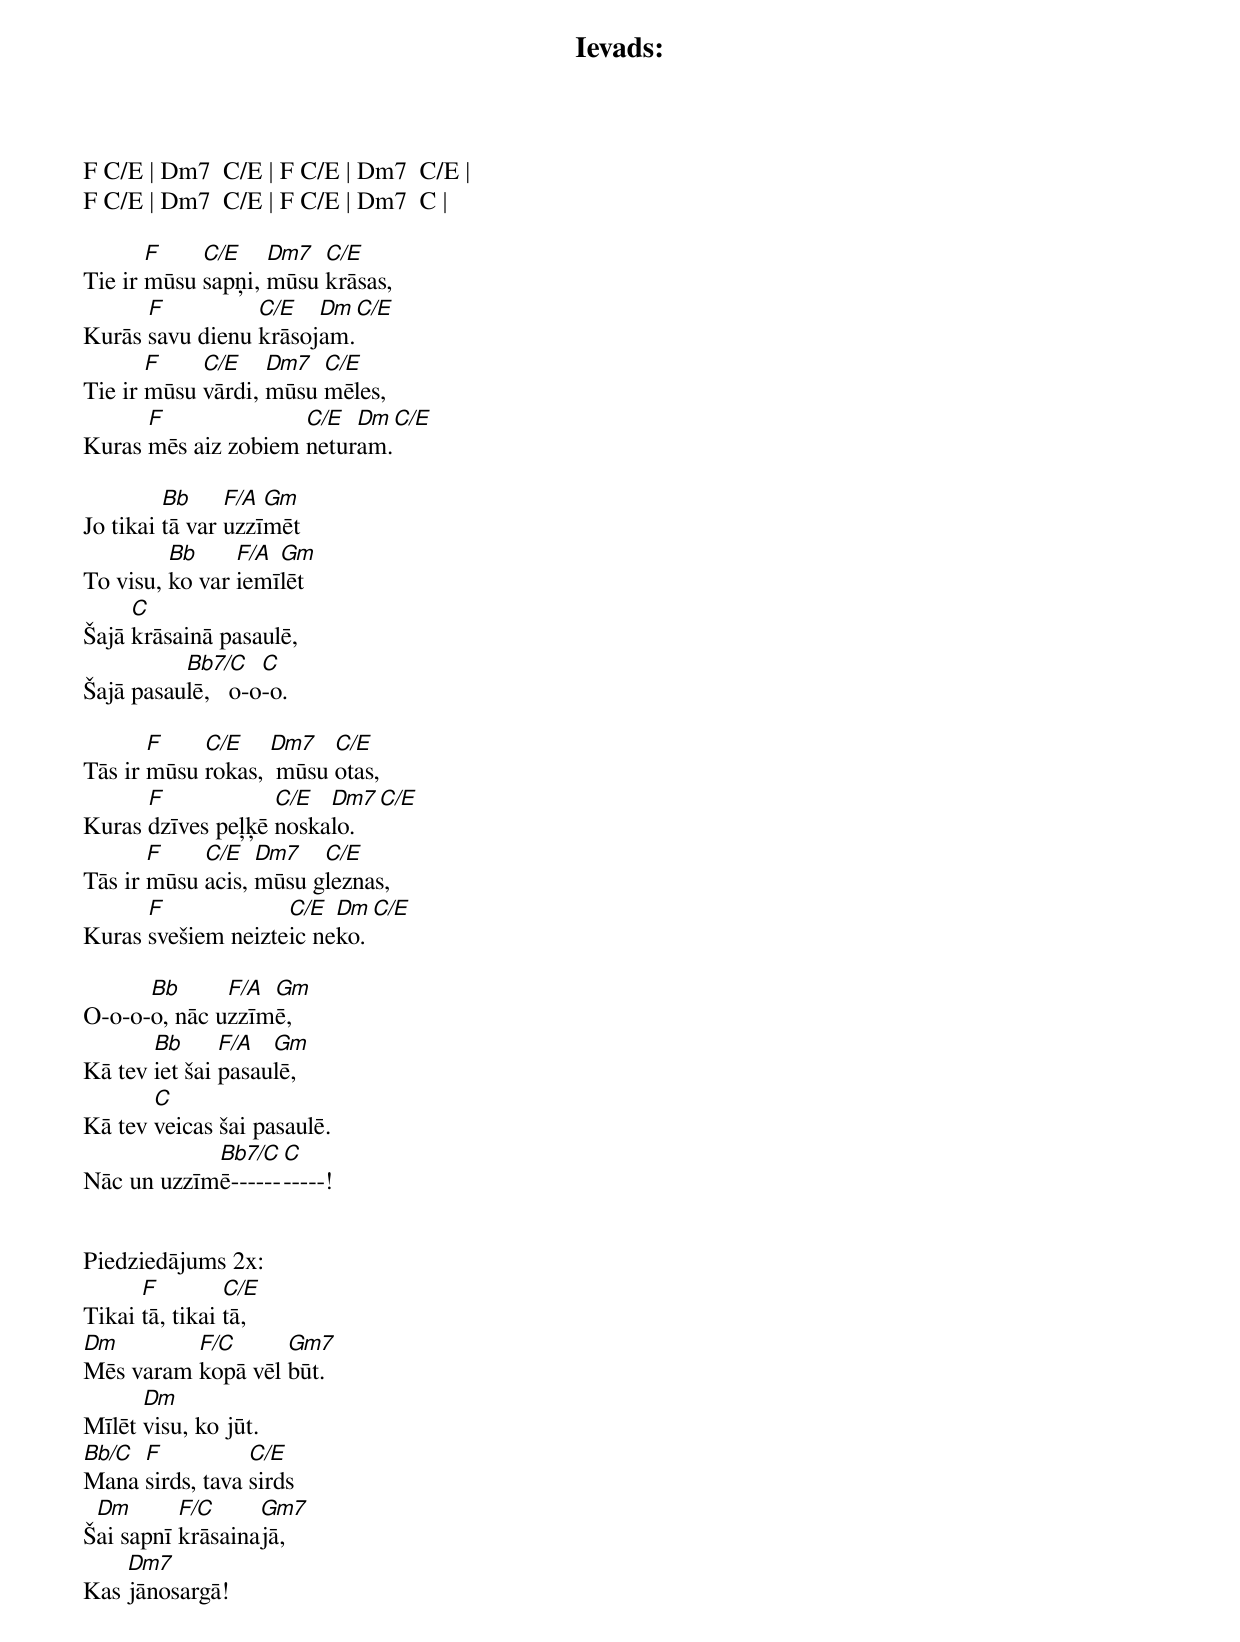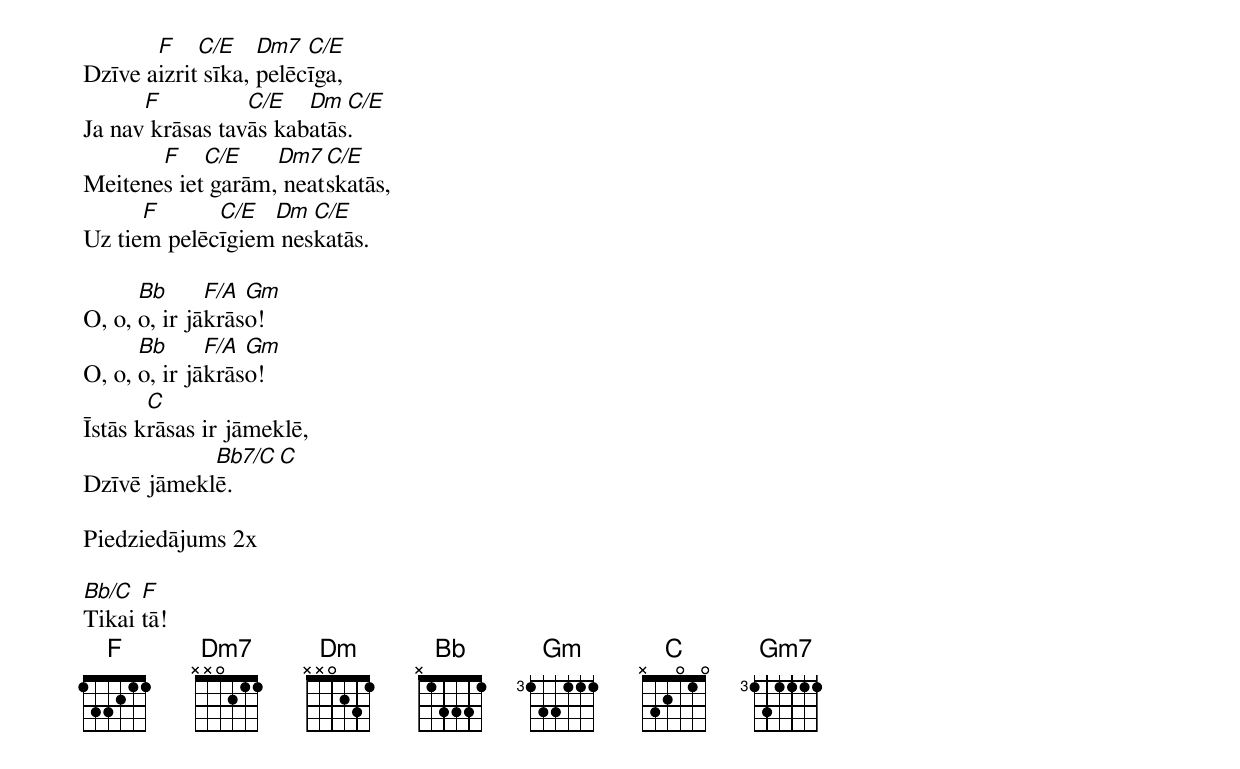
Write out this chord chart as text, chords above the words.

Ievads:
F C/E | Dm7  C/E | F C/E | Dm7  C/E |
F C/E | Dm7  C/E | F C/E | Dm7  C |

       F    C/E    Dm7  C/E
Tie ir mūsu sapņi, mūsu krāsas,
      F          C/E   Dm  C/E
Kurās savu dienu krāsojam.
       F    C/E    Dm7  C/E
Tie ir mūsu vārdi, mūsu mēles,
      F              C/E  Dm  C/E
Kuras mēs aiz zobiem neturam.

         Bb     F/A Gm
Jo tikai tā var uzzīmēt
         Bb     F/A Gm
To visu, ko var iemīlēt
     C
Šajā krāsainā pasaulē,
          Bb7/C    C
Šajā pasaulē,   o-o-o.

       F    C/E    Dm7   C/E
Tās ir mūsu rokas,  mūsu otas,
      F            C/E  Dm7  C/E
Kuras dzīves peļķē noskalo.
       F    C/E   Dm7   C/E
Tās ir mūsu acis, mūsu gleznas,
      F             C/E  Dm  C/E
Kuras svešiem neizteic neko.

      Bb      F/A Gm
O-o-o-o, nāc uzzīmē,
       Bb      F/A  Gm
Kā tev iet šai pasaulē,
       C
Kā tev veicas šai pasaulē.
            Bb7/C  C
Nāc un uzzīmē-----------!


Piedziedājums 2x:
      F         C/E
Tikai tā, tikai tā,
Dm        F/C      Gm7
Mēs varam kopā vēl būt.
      Dm
Mīlēt visu, ko jūt.
Bb/C F           C/E
Mana sirds, tava sirds
 Dm       F/C     Gm7
Šai sapnī krāsainajā,
    Dm7
Kas jānosargā!

       F    C/E    Dm7  C/E
Dzīve aizrit sīka, pelēcīga,
      F          C/E   Dm  C/E
Ja nav krāsas tavās kabatās.
       F    C/E    Dm7  C/E
Meitenes iet garām, neatskatās,
      F      C/E  Dm  C/E
Uz tiem pelēcīgiem neskatās.

      Bb      F/A Gm
O, o, o, ir jākrāso!
      Bb      F/A Gm
O, o, o, ir jākrāso!
       C
Īstās krāsas ir jāmeklē,
            Bb7/C  C
Dzīvē jāmeklē.

Piedziedājums 2x

Bb/C  F
Tikai tā!
